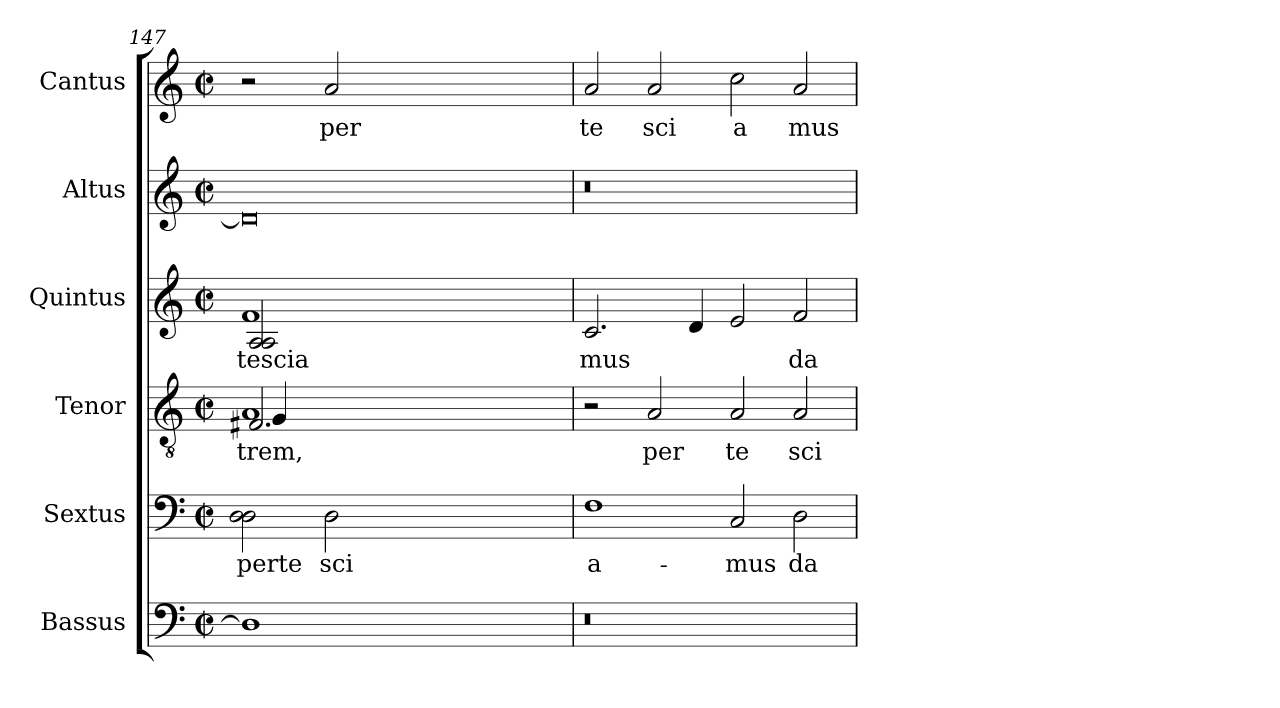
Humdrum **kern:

**kern	**text	**kern	**text	**kern	**text	**kern	**text	**kern	**text	**kern	**text
*part6	*part6	*part5	*part5	*part4	*part4	*part3	*part3	*part2	*part2	*part1	*part1
*staff6	*staff6	*staff5	*staff5	*staff4	*staff4	*staff3	*staff3	*staff2	*staff2	*staff1	*staff1
*I"Bassus	*	*I"Sextus	*	*I"Tenor	*	*I"Quintus	*	*I"Altus	*	*I"Cantus	*
*I'Bassus	*	*I'Sextus	*	*I'Tenor	*	*I'Quintus	*	*I'Altus	*	*I'Cantus	*
*clefF4	*	*clefF4	*	*clefGv2	*	*clefG2	*	*clefG2	*	*clefG2	*
*k[]	*	*k[]	*	*k[]	*	*k[]	*	*k[]	*	*k[]	*
*C:	*	*C:	*	*C:	*	*C:	*	*C:	*	*C:	*
*M2/2	*	*M2/2	*	*M2/2	*	*M2/2	*	*M2/2	*	*M2/2	*
*met(c|)	*	*met(c|)	*	*met(c|)	*	*met(c|)	*	*met(c|)	*	*met(c|)	*
=147	=147	=147	=147	=147	=147	=147	=147	=147	=147	=147	=147
!	!LO:LY:b:cj	!	!LO:LY:b:cj	!	!LO:LY:b:cj	!	!LO:LY:b:cj	!	!LO:LY:b:cj	!	!
*	*	*	*	*^	*	*^	*	*	*	*	*
*	*	*	*	*	*^	*	*	*	*	*	*	*	*
1D]	.	2D\ 2D\	perte	1A	2.F#X/	4G/	trem,	1f	2A/ 2A/	tescia	0d]	.	2r	.
.	.	.	.	.	.	1ryy	.	.	.	.	.	.	.	.
!	!	!	!LO:LY:b:cj	!	!	!	!	!	!	!	!	!	!	!LO:LY:b:cj
.	.	2D\	sci	.	.	.	.	.	1ryy	.	.	.	2a/	per
.	.	.	.	.	1ryy	.	.	.	.	.	.	.	.	.
1ryy	.	1ryy	.	1ryy	.	.	.	1ryy	.	.	.	.	1ryy	.
.	.	.	.	.	.	2.ryy	.	.	.	.	.	.	.	.
.	.	.	.	.	.	.	.	.	2ryy	.	.	.	.	.
.	.	.	.	.	4ryy	.	.	.	.	.	.	.	.	.
*	*	*	*	*	*v	*v	*	*	*	*	*	*	*	*
*	*	*	*	*	*	*	*v	*v	*	*	*	*	*
!!LO:LB:g=z
=148	=148	=148	=148	=148	=148	=148	=148	=148	=148	=148	=148	=148
!	!	!	!LO:LY:b:cj	!	!	!	!	!LO:LY:b:cj	!	!	!	!LO:LY:b:cj
*	*	*	*	*v	*v	*	*	*	*	*	*	*
0r	.	1F	a-	2r	.	2.c/	mus	0r	.	2a/	te
!	!	!	!	!	!LO:LY:b:cj	!	!	!	!	!	!LO:LY:b:cj
.	.	.	.	2A/	per	.	.	.	.	2a/	sci
!	!	!	!	!	!	!	!LO:LY:b:cj	!	!	!	!
.	.	.	.	.	.	4d/	.	.	.	.	.
!	!	!	!LO:LY:b:cj	!	!LO:LY:b:cj	!	!LO:LY:b:cj	!	!	!	!LO:LY:b:cj
.	.	2C/	-mus	2A/	te	2e/	.	.	.	2cc\	a
!	!	!	!LO:LY:b:cj	!	!LO:LY:b:cj	!	!LO:LY:b:cj	!	!	!	!LO:LY:b:cj
.	.	2D\	da	2A/	sci	2f/	da	.	.	2a/	mus
=	=	=	=	=	=	=	=	=	=	=	=
*-	*-	*-	*-	*-	*-	*-	*-	*-	*-	*-	*-
